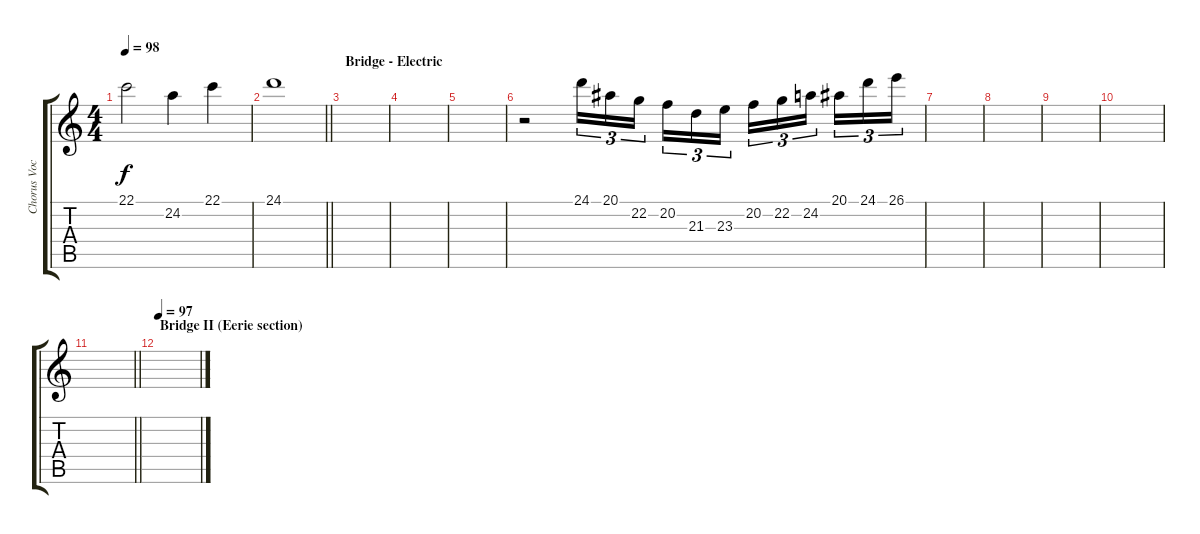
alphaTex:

\track ("Chorus Vocals // Emmi II" "Chorus Voc") {instrument pad4choir}
\staff {score tabs}
\tuning (D4 A3 F3 C3 G2 D2) {hide}
\ts (4 4)
\tempo 98
\clef g2
\ks c
22.1.2{dy f} 24.2.4 22.1.4 |
\barLineRight lightlight
24.1.1 |
\section ("" "Bridge - Electric")
|
|
|
r.2{volume 8 instrument stringensemble1} 24.1.16{tu (3 2)} 20.1.16{tu (3 2)} 22.2.16{tu (3 2) beam splitsecondary} 20.2.16{tu (3 2)} 21.3.16{tu (3 2)} 23.3.16{tu (3 2)} 20.2.16{tu (3 2)} 22.2.16{tu (3 2)} 24.2.16{tu (3 2) beam splitsecondary} 20.1.16{tu (3 2)} 24.1.16{tu (3 2)} 26.1.16{tu (3 2)} |
|
|
|
|
\barLineRight lightlight
|
\section ("" "Bridge II (Eerie section)")
\tempo 97
